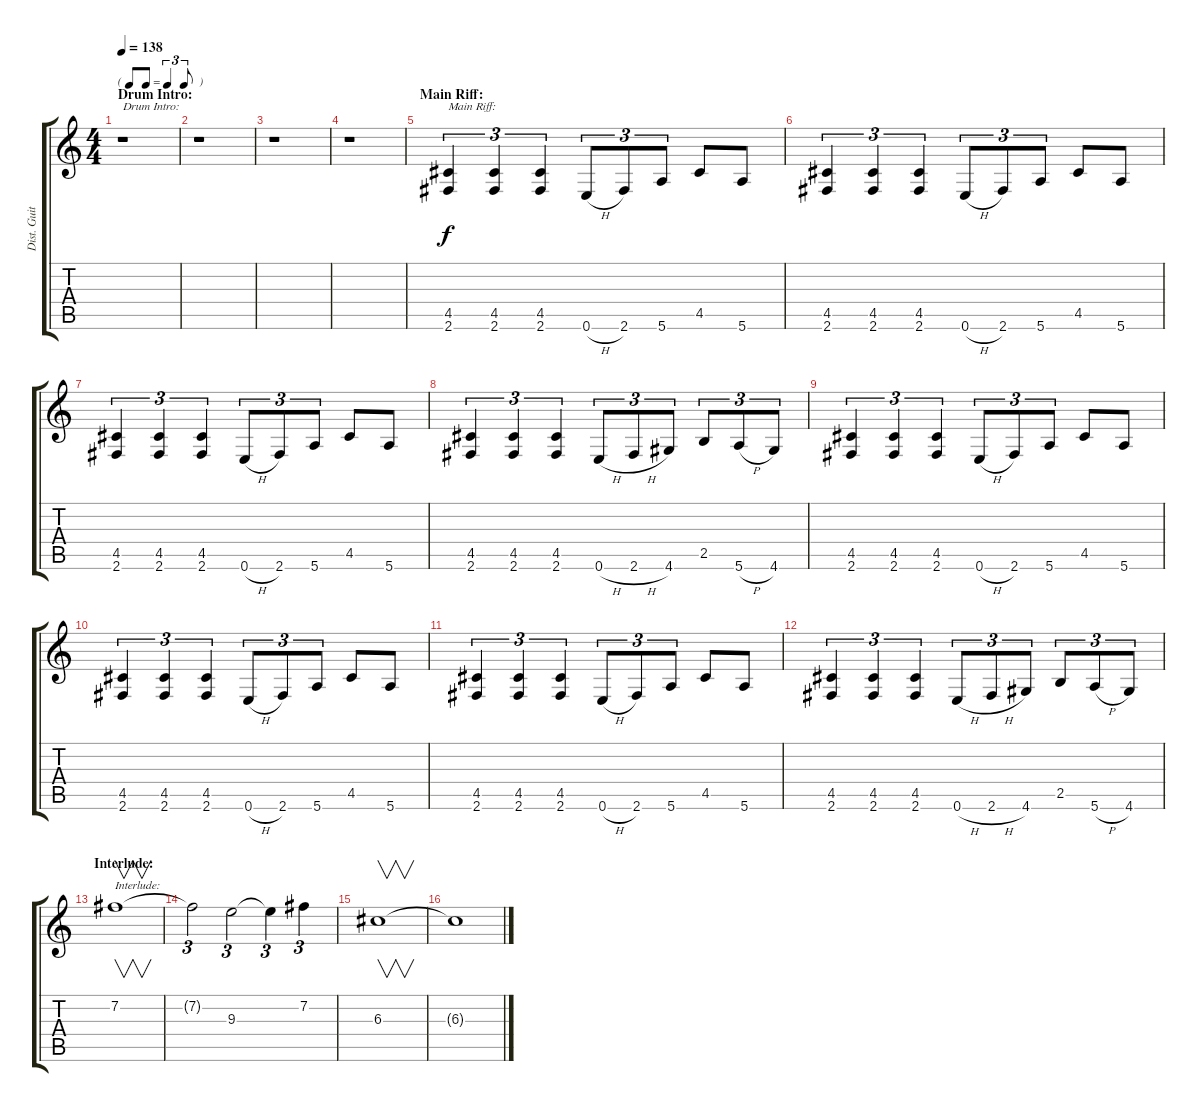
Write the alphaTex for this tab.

\track ("Dist. Guitar 1" "Dist. Guit") {instrument overdrivenguitar}
\staff {score tabs}
\tuning (E4 B3 G3 D3 A2 E2) {hide}
\ts (4 4)
\tf triplet8th
\section ("" "Drum Intro:")
\tempo 138
\clef g2
\ks c
r.1{txt "Drum Intro:" dy f instrument overdrivenguitar} |
r.1 |
r.1 |
r.1 |
\section ("" "Main Riff:")
(4.5 2.6).4{tu (3 2) txt "Main Riff:"} (4.5 2.6).4{tu (3 2)} (4.5 2.6).4{tu (3 2)} 0.6{h}.8{tu (3 2)} 2.6.8{tu (3 2)} 5.6.8{tu (3 2)} 4.5.8 5.6.8 |
(4.5 2.6).4{tu (3 2)} (4.5 2.6).4{tu (3 2)} (4.5 2.6).4{tu (3 2)} 0.6{h}.8{tu (3 2)} 2.6.8{tu (3 2)} 5.6.8{tu (3 2)} 4.5.8 5.6.8 |
(4.5 2.6).4{tu (3 2)} (4.5 2.6).4{tu (3 2)} (4.5 2.6).4{tu (3 2)} 0.6{h}.8{tu (3 2)} 2.6.8{tu (3 2)} 5.6.8{tu (3 2)} 4.5.8 5.6.8 |
(4.5 2.6).4{tu (3 2)} (4.5 2.6).4{tu (3 2)} (4.5 2.6).4{tu (3 2)} 0.6{h}.8{tu (3 2)} 2.6{h}.8{tu (3 2)} 4.6.8{tu (3 2)} 2.5.8{tu (3 2)} 5.6{h}.8{tu (3 2)} 4.6.8{tu (3 2)} |
(4.5 2.6).4{tu (3 2)} (4.5 2.6).4{tu (3 2)} (4.5 2.6).4{tu (3 2)} 0.6{h}.8{tu (3 2)} 2.6.8{tu (3 2)} 5.6.8{tu (3 2)} 4.5.8 5.6.8 |
(4.5 2.6).4{tu (3 2)} (4.5 2.6).4{tu (3 2)} (4.5 2.6).4{tu (3 2)} 0.6{h}.8{tu (3 2)} 2.6.8{tu (3 2)} 5.6.8{tu (3 2)} 4.5.8 5.6.8 |
(4.5 2.6).4{tu (3 2)} (4.5 2.6).4{tu (3 2)} (4.5 2.6).4{tu (3 2)} 0.6{h}.8{tu (3 2)} 2.6.8{tu (3 2)} 5.6.8{tu (3 2)} 4.5.8 5.6.8 |
(4.5 2.6).4{tu (3 2)} (4.5 2.6).4{tu (3 2)} (4.5 2.6).4{tu (3 2)} 0.6{h}.8{tu (3 2)} 2.6{h}.8{tu (3 2)} 4.6.8{tu (3 2)} 2.5.8{tu (3 2)} 5.6{h}.8{tu (3 2)} 4.6.8{tu (3 2)} |
\section ("" "Interlude:")
7.2.1{v txt "Interlude:"} |
7.2{t}.2{tu (3 2)} 9.3.2{tu (3 2)} 9.3{t}.4{tu (3 2)} 7.2.4{tu (3 2)} |
6.3.1{v} |
6.3{t}.1
